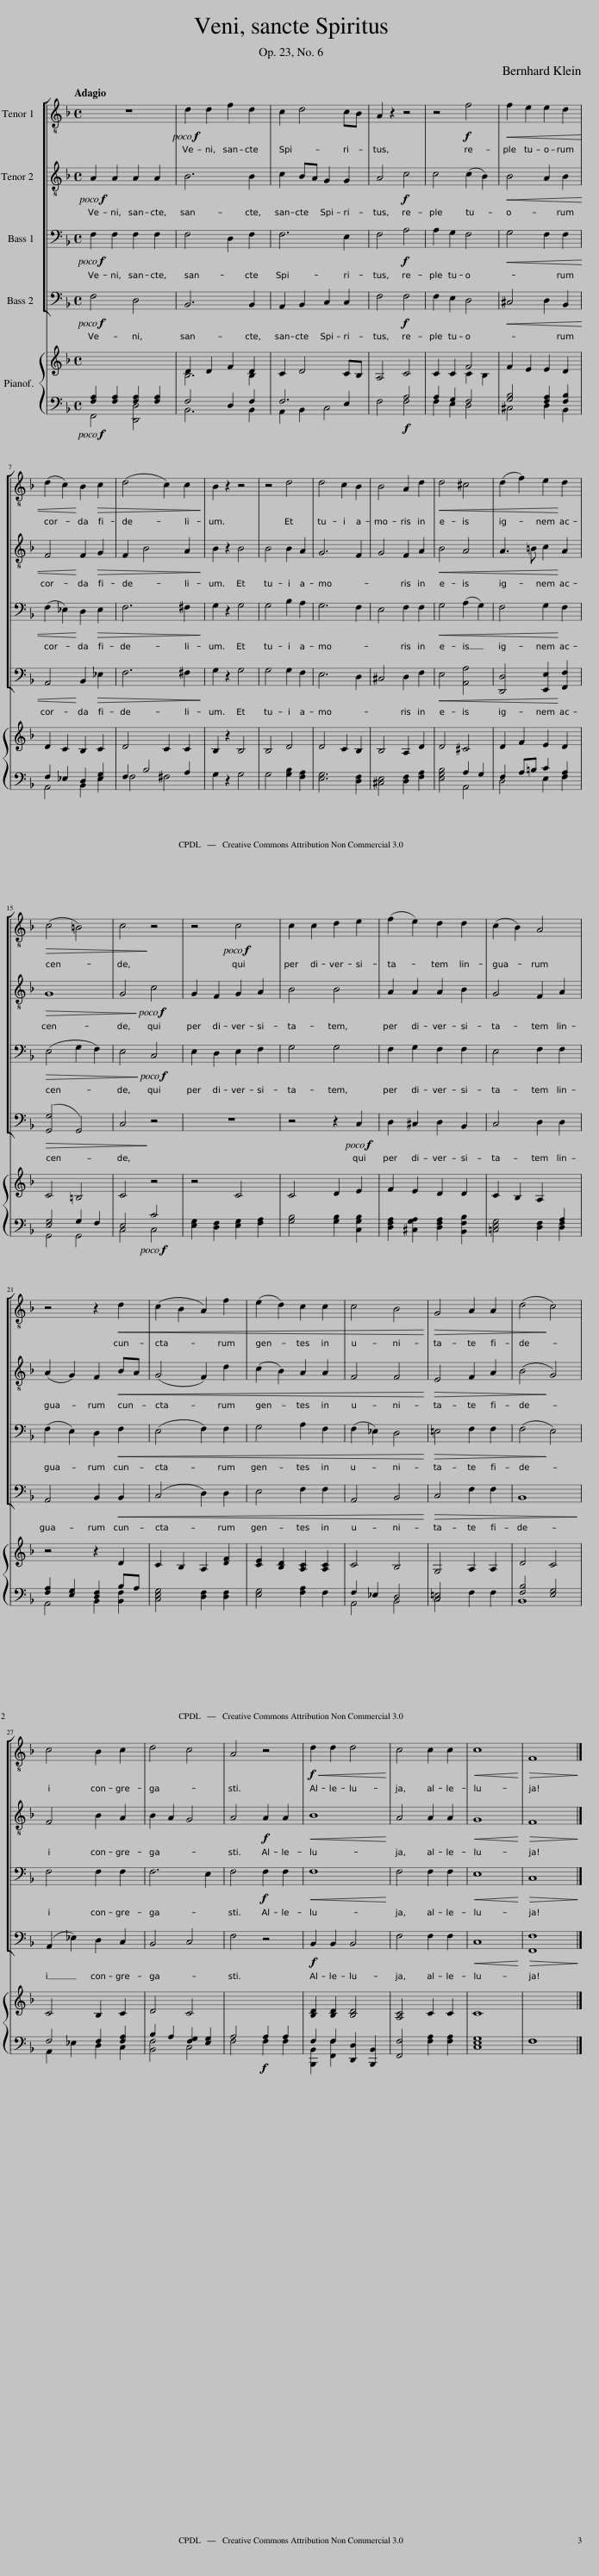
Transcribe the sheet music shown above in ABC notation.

X:1
%%score [ 1 2 3 4 ] { ( 5 7 ) | ( 6 8 ) }
L:1/8
Q:1/4=90
M:4/4
I:linebreak $
K:F
V:1 treble-8
V:2 treble-8
V:3 bass
V:4 bass
V:5 treble
V:7 treble
V:6 bass
V:8 bass
V:1
 z8 |!f! d2 d2 f2 d2 | c2 d4 cB | A2 z2 z4 | z4!f! f4 | %5
!<(! f2 e2 e2 d2 |$ (d2 c2)!<)! B2!>(! c2 | (d4 c2) c2!>)! | B2 z2 z4 | z4 d4 | %10
 d4 c2 B2 | B4 A2 d2 |!<(! d4 ^c4 | (d2 f2) e2!<)! d2 |$!>(! (c4 =B4) | %15
 c4!>)! z4 | z4!f! c4 | c2 c2 d2 e2 | (f2 e2) d2 d2 | (c2 B2) A4 |$ %20
 z4 z2!<(! d2 | (c2 B2 A2) f2 | (e2 d2) c2 c2 | c4 B4!<)! |!>(! G4 A2 A2 | %25
 (d4!>)! c4) |$ c4 B2 c2 | d4 c4 | A4 z4 |!f!!<(! d2 d2 d4!<)! | %30
 c4 c2 c2 |!<(! c8!<)! |!>(! F8!>)! |] %33
V:2
!f! A2 A2 A2 A2 | B6 B2 | c2 BA G2 G2 | A4!f! c4 | c4 (c2 B2) | %5
!<(! B4 A2 B2 |$ F4!<)! F2!>(! G2 | F2 B4 A2!>)! | B2 z2 B4 | B4 B2 A2 | %10
 G6 F2 | G4 F2 A2 |!<(! B4 A4 | A3 =B c2!<)! A2 |$!>(! G8 | %15
 G4!>)!!f! c4 | G2 F2 G2 A2 | B4 B4 | A2 A2 A2 B2 | G4 F2 A2 |$ %20
 (A2 G2) F2!<(! BA | (G4 F2) d2 | (c2 B2) A2 A2 | F4 F4!<)! |!>(! E4 F2 A2 | %25
 (B4!>)! G4) |$ F4 B2 A2 | B2 A2 G4 | A4!f! A2 A2 |!<(! B8!<)! | %30
 A4 A2 A2 |!<(! G8!<)! |!>(! F8!>)! |] %33
V:3
!f! F,2 F,2 F,2 F,2 | F,4 D,2 F,2 | F,6 E,2 | F,4!f! A,4 | A,2 G,2 F,4 | %5
!<(! G,4 F,2 F,2 |$ (F,2 _E,2)!<)! D,2!>(! E,2 | F,6 ^F,2!>)! | G,2 z2 G,4 | G,4 B,2 A,2 | %10
 G,6 F,2 | E,4 F,2 F,2 |!<(! G,4 (A,2 G,2) | F,4 G,2!<)! F,2 |$!>(! (E,4 G,2 F,2) | %15
 E,4!>)!!f! C,4 | E,2 D,2 E,2 F,2 | G,4 G,4 | F,2 G,2 F,2 F,2 | E,4 F,2 F,2 |$ %20
 (F,2 E,2) D,2!<(! F,2 | (E,4 F,2) F,2 | G,4 A,2 F,2 | (F,2 _E,2) D,4!<)! |!>(! =E,4 F,2 F,2 | %25
 (F,4!>)! E,4) |$ F,4 F,2 F,2 | F,6 E,2 | F,4!f! F,2 F,2 |!<(! F,8!<)! | %30
 F,4 F,2 F,2 |!<(! E,8!<)! |!>(! C,8!>)! |] %33
V:4
!f! F,4 D,4 | B,,6 B,,2 | A,,2 B,,2 C,2 C,2 | F,4!f! F,4 | F,2 E,2 D,4 | %5
!<(! ^C,4 D,2 B,,2 |$ A,,4!<)! B,,2!>(! _E,2 | F,6 ^F,2!>)! | G,2 z2 G,4 | G,4 G,2 F,2 | %10
 E,6 D,2 | ^C,4 D,2 F,2 |!<(! E,4 [A,,A,]4 | [D,,D,]4 [E,,E,]2!<)! [F,,F,]2 |$!>(! ([G,,G,]4 G,,4) | %15
 C,4!>)! z4 | z8 | z4 z2!f! C,2 | D,2 ^C,2 D,2 B,,2 | C,4 D,2 D,2 |$ %20
 A,,4 B,,2!<(! B,,2 | (C,4 D,2) D,2 | E,4 F,2 F,2 | A,,4 B,,4!<)! |!>(! C,4 F,2 F,2 | %25
 B,,8!>)! |$ (A,,2 _E,2) D,2 C,2 | B,,4 C,4 | F,4 z4 |!f! B,,2 B,,2 B,,4 | %30
 F,4 F,2 F,2 |!<(! C,8!<)! |!>(! [F,,F,]8!>)! |] %33
V:5
[I:staff +1] [F,A,]2 [F,A,]2 [F,A,]2 [F,A,]2 |[I:staff -1] D2 D2 F2 D2 | C2 D4 CB, | A,4 C4 | C2 C2 F4 | %5
 F2 E2 E2 D2 |$ D2 C2 B,2 C2 | D4 C2 C2 | B,2 z2 B,4 | B,4 D4 | %10
 D4 C2 B,2 | B,4 A,2 D2 | D4 ^C4 | D2 F2 E2 D2 |$ C4 =B,4 | %15
 C4 z4 | z4 C4 | C4 D2 E2 | F2 E2 D2 D2 | C2 B,2 A,2[I:staff +1] A,2 |$ %20
[I:staff -1] z4 z2 D2 | C2 B,2 A,2 [DF]2 | [CE]2 [B,D]2 [A,C]2 [A,C]2 | C4 B,4 | G,4 A,2 A,2 | %25
 D4 C4 |$ C4 B,2 C2 | D4 C4 |[I:staff +1] A,4 A,2 A,2 |[I:staff -1] [B,D]2 [B,D]2 [B,D]4 | %30
 [A,C]4 C2 C2 | C8 |[I:staff +1] F,8 |] %33
V:6
!f! F,,4 [D,,D,]4 | F,4 D,2 F,2 | F,6 E,2 | x4!f! A,4 | A,2 G,2 F,4 | %5
 [G,B,]4 [F,A,]2 [F,B,]2 |$ F,2 _E,2 D,2 [E,G,]2 | F,2 B,4 A,2 | G,2 z2 G,4 | G,4 [G,B,]2 [F,A,]2 | %10
 [E,G,]6 [D,F,]2 | [^C,E,]4 [D,F,]2 [F,A,]2 | [E,G,B,]4 A,2 G,2 | F,2 A,=B, C2 [F,A,]2 |$ [E,G,]4 G,2 F,2 | %15
 E,4!f! C4 | [E,G,]2 [D,F,]2 [E,G,]2 [F,A,]2 | [G,B,]4 [G,B,]2 [C,G,B,]2 | [D,F,A,]2 [^C,G,A,]2 [D,F,A,]2 [B,,F,B,]2 | [=C,E,G,]4 [D,F,]2 [D,F,]2 |$ %20
 [F,A,]2 [E,G,]2 [D,F,]2 B,A, | [C,E,G,]4 [D,F,]2 [D,F,]2 | [E,G,]4 [F,A,]2 F,2 | F,2 _E,2 D,4 | [C,=E,]4 x4 | %25
 [F,B,]4 [E,G,]4 |$ F,4 F,2 [F,A,]2 | B,2 A,2 [F,G,]2 [E,G,]2 | F,4!f! F,2 F,2 | F,2 F,2 [D,,D,]2 [B,,,B,,]2 | %30
 [F,,F,]4 [F,A,]2 [F,A,]2 | [E,G,]8 | F,8 |] %33
V:7
 x8 | B,6 B,2 | x8 | x8 | x4 C2 B,2 | %5
 x8 |$ x8 | x8 | x8 | x8 | %10
 x8 | x8 | x8 | x8 |$ x8 | %15
 x8 | x8 | x8 | x8 | x8 |$ %20
 x8 | x8 | x8 | x8 | x8 | %25
 x8 |$ x8 | x8 | x8 | x8 | %30
 x8 | x8 | x8 |] %33
V:8
 x8 | B,,6 B,,2 | A,,2 B,,2 C,4 | F,4 F,4 | F,2 E,2 D,4 | %5
 ^C,4 D,2 B,,2 |$ A,,4 B,,2 _E,2 | F,4 ^F,4 | x8 | x8 | %10
 x8 | x8 | x4 A,,4 | D,4 E,2 F,2 |$ G,,4 G,,4 | %15
 C,4 C,4 | x8 | x8 | x8 | x8 |$ %20
 A,,4 B,,2 [B,,F,]2 | x8 | x8 | A,,4 B,,4 | C,4 F,2 F,2 | %25
 B,,8 |$ A,,2 _E,2 D,2 C,2 | [B,,F,]4 C,4 | x8 | [B,,,B,,]2 [F,,F,]2 x4 | %30
 x8 | C,8 | x8 |] %33
